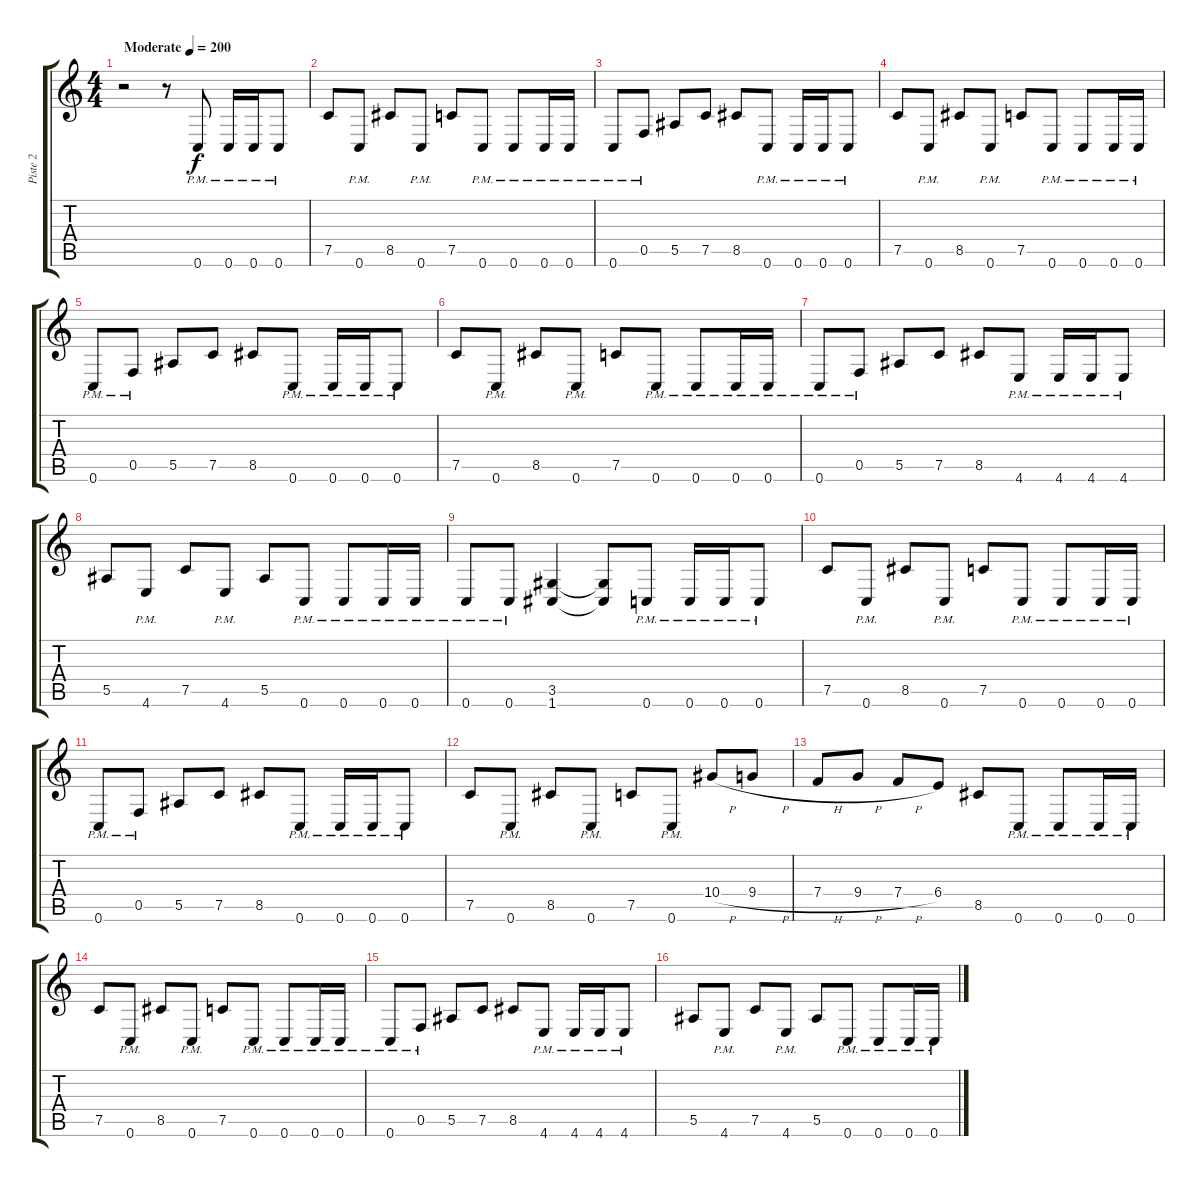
\track ("Piste 2" "Piste 2") {instrument distortionguitar}
\staff {score tabs}
\tuning (C4 G3 Eb3 Bb2 F2 C2) {hide}
\ts (4 4)
\tempo (200 "Moderate")
\clef g2
\ks c
r.2{dy f instrument distortionguitar} r.8 0.6{pm}.8 0.6{pm}.16 0.6{pm}.16 0.6{pm}.8 |
7.5.8 0.6{pm}.8 8.5.8 0.6{pm}.8 7.5.8 0.6{pm}.8 0.6{pm}.8 0.6{pm}.16 0.6{pm}.16 |
0.6{pm}.8 0.5{pm}.8 5.5.8 7.5.8 8.5.8 0.6{pm}.8 0.6{pm}.16 0.6{pm}.16 0.6{pm}.8 |
7.5.8 0.6{pm}.8 8.5.8 0.6{pm}.8 7.5.8 0.6{pm}.8 0.6{pm}.8 0.6{pm}.16 0.6{pm}.16 |
0.6{pm}.8 0.5{pm}.8 5.5.8 7.5.8 8.5.8 0.6{pm}.8 0.6{pm}.16 0.6{pm}.16 0.6{pm}.8 |
7.5.8 0.6{pm}.8 8.5.8 0.6{pm}.8 7.5.8 0.6{pm}.8 0.6{pm}.8 0.6{pm}.16 0.6{pm}.16 |
0.6{pm}.8 0.5{pm}.8 5.5.8 7.5.8 8.5.8 4.6{pm}.8 4.6{pm}.16 4.6{pm}.16 4.6{pm}.8 |
5.5.8 4.6{pm}.8 7.5.8 4.6{pm}.8 5.5.8 0.6{pm}.8 0.6{pm}.8 0.6{pm}.16 0.6{pm}.16 |
0.6{pm}.8 0.6{pm}.8 (3.5 1.6).4 (3.5{t} 1.6{t}).8 0.6{pm}.8 0.6{pm}.16 0.6{pm}.16 0.6{pm}.8 |
7.5.8 0.6{pm}.8 8.5.8 0.6{pm}.8 7.5.8 0.6{pm}.8 0.6{pm}.8 0.6{pm}.16 0.6{pm}.16 |
0.6{pm}.8 0.5{pm}.8 5.5.8 7.5.8 8.5.8 0.6{pm}.8 0.6{pm}.16 0.6{pm}.16 0.6{pm}.8 |
7.5.8 0.6{pm}.8 8.5.8 0.6{pm}.8 7.5.8 0.6{pm}.8 10.4{h}.8 9.4{h}.8 |
7.4{h}.8 9.4{h}.8 7.4{h}.8 6.4.8 8.5.8 0.6{pm}.8 0.6{pm}.8 0.6{pm}.16 0.6{pm}.16 |
7.5.8 0.6{pm}.8 8.5.8 0.6{pm}.8 7.5.8 0.6{pm}.8 0.6{pm}.8 0.6{pm}.16 0.6{pm}.16 |
0.6{pm}.8 0.5{pm}.8 5.5.8 7.5.8 8.5.8 4.6{pm}.8 4.6{pm}.16 4.6{pm}.16 4.6{pm}.8 |
5.5.8 4.6{pm}.8 7.5.8 4.6{pm}.8 5.5.8 0.6{pm}.8 0.6{pm}.8 0.6{pm}.16 0.6{pm}.16
